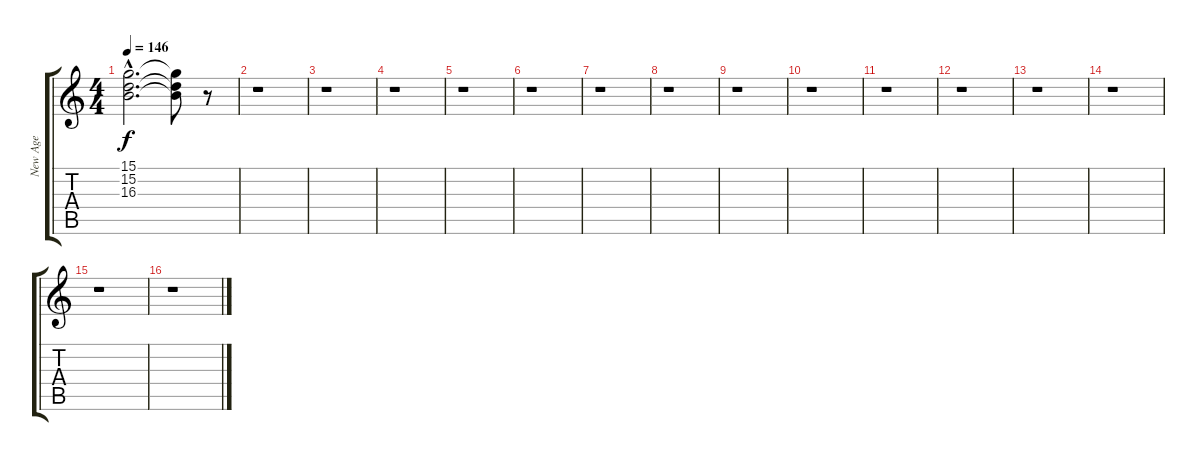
\track ("New Age" "New Age") {instrument synthstrings1}
\staff {score tabs}
\tuning (E4 B3 G3 D3 A2 E2) {hide}
\ts (4 4)
\tempo 146
\clef g2
\ks c
(15.1{hac t} 15.2{hac t} 16.3{hac t}).2{d dy f} (15.1{t} 15.2{t} 16.3{t}).8 r.8 |
r.1 |
r.1 |
r.1 |
r.1 |
r.1 |
r.1 |
r.1 |
r.1 |
r.1 |
r.1 |
r.1 |
r.1 |
r.1 |
r.1 |
r.1
